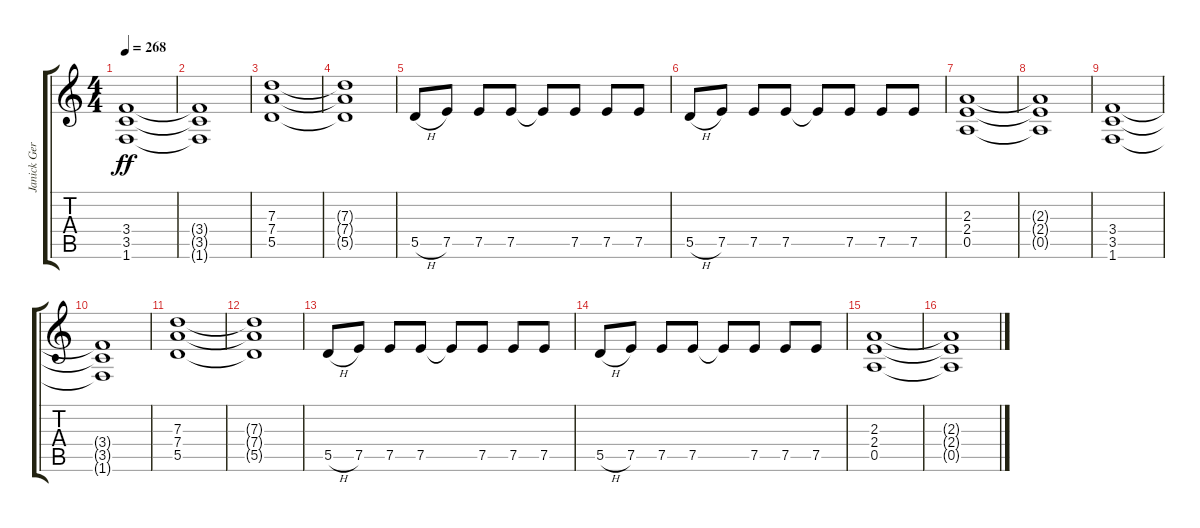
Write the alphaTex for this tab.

\track ("Janick Gers" "Janick Ger") {instrument electricguitarclean}
\staff {score tabs}
\tuning (E4 B3 G3 D3 A2 E2) {hide}
\ts (4 4)
\tempo 268
\clef g2
\ks c
(3.4 3.5 1.6).1{dy ff} |
(3.4{t} 3.5{t} 1.6{t}).1 |
(7.3 7.4 5.5).1 |
(7.3{t} 7.4{t} 5.5{t}).1 |
5.5{h}.8 7.5.8 7.5.8 7.5.8 7.5{t}.8 7.5.8 7.5.8 7.5.8 |
5.5{h}.8 7.5.8 7.5.8 7.5.8 7.5{t}.8 7.5.8 7.5.8 7.5.8 |
(2.3 2.4 0.5).1 |
(2.3{t} 2.4{t} 0.5{t}).1 |
(3.4 3.5 1.6).1 |
(3.4{t} 3.5{t} 1.6{t}).1 |
(7.3 7.4 5.5).1 |
(7.3{t} 7.4{t} 5.5{t}).1 |
5.5{h}.8 7.5.8 7.5.8 7.5.8 7.5{t}.8 7.5.8 7.5.8 7.5.8 |
5.5{h}.8 7.5.8 7.5.8 7.5.8 7.5{t}.8 7.5.8 7.5.8 7.5.8 |
(2.3 2.4 0.5).1 |
(2.3{t} 2.4{t} 0.5{t}).1
